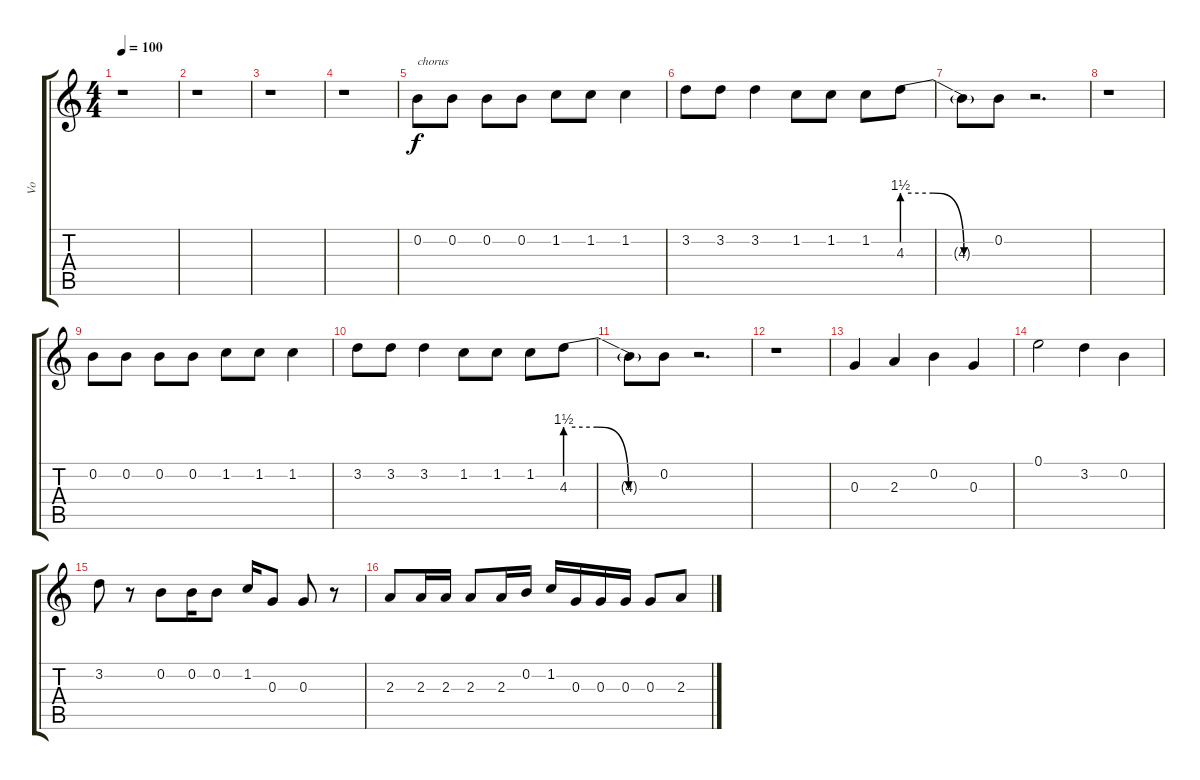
\track ("Vo" "Vo") {instrument acousticguitarnylon}
\staff {score tabs}
\tuning (E4 B3 G3 D3 A2 E2) {hide}
\ts (4 4)
\tempo 100
\clef g2
\ks c
r.1{dy f} |
r.1 |
r.1 |
r.1{volume 11 instrument distortionguitar} |
0.2.8{txt "chorus" lyrics (0 "") lyrics (1 "") lyrics (2 "") lyrics (3 "") lyrics (4 "")} 0.2.8{lyrics (0 "") lyrics (1 "") lyrics (2 "") lyrics (3 "") lyrics (4 "")} 0.2.8{lyrics (0 "") lyrics (1 "") lyrics (2 "") lyrics (3 "") lyrics (4 "")} 0.2.8{lyrics (0 "") lyrics (1 "") lyrics (2 "") lyrics (3 "") lyrics (4 "")} 1.2.8{lyrics (0 "") lyrics (1 "") lyrics (2 "") lyrics (3 "") lyrics (4 "")} 1.2.8{lyrics (0 "") lyrics (1 "") lyrics (2 "") lyrics (3 "") lyrics (4 "")} 1.2.4{lyrics (0 "") lyrics (1 "") lyrics (2 "") lyrics (3 "") lyrics (4 "")} |
3.2.8{lyrics (0 "") lyrics (1 "") lyrics (2 "") lyrics (3 "") lyrics (4 "")} 3.2.8{lyrics (0 "") lyrics (1 "") lyrics (2 "") lyrics (3 "") lyrics (4 "")} 3.2.4{lyrics (0 "") lyrics (1 "") lyrics (2 "") lyrics (3 "") lyrics (4 "")} 1.2.8{lyrics (0 "") lyrics (1 "") lyrics (2 "") lyrics (3 "") lyrics (4 "")} 1.2.8{lyrics (0 "") lyrics (1 "") lyrics (2 "") lyrics (3 "") lyrics (4 "")} 1.2.8{lyrics (0 "") lyrics (1 "") lyrics (2 "") lyrics (3 "") lyrics (4 "")} 4.3{be (custom 0 6 20 6 40 0 60 0)}.8{lyrics (0 "") lyrics (1 "") lyrics (2 "") lyrics (3 "") lyrics (4 "")} |
4.3{t}.8{lyrics (0 "") lyrics (1 "") lyrics (2 "") lyrics (3 "") lyrics (4 "")} 0.2.8{lyrics (0 "") lyrics (1 "") lyrics (2 "") lyrics (3 "") lyrics (4 "")} r.2{d} |
r.1 |
0.2.8{lyrics (0 "") lyrics (1 "") lyrics (2 "") lyrics (3 "") lyrics (4 "")} 0.2.8{lyrics (0 "") lyrics (1 "") lyrics (2 "") lyrics (3 "") lyrics (4 "")} 0.2.8{lyrics (0 "") lyrics (1 "") lyrics (2 "") lyrics (3 "") lyrics (4 "")} 0.2.8{lyrics (0 "") lyrics (1 "") lyrics (2 "") lyrics (3 "") lyrics (4 "")} 1.2.8{lyrics (0 "") lyrics (1 "") lyrics (2 "") lyrics (3 "") lyrics (4 "")} 1.2.8{lyrics (0 "") lyrics (1 "") lyrics (2 "") lyrics (3 "") lyrics (4 "")} 1.2.4{lyrics (0 "") lyrics (1 "") lyrics (2 "") lyrics (3 "") lyrics (4 "")} |
3.2.8{lyrics (0 "") lyrics (1 "") lyrics (2 "") lyrics (3 "") lyrics (4 "")} 3.2.8{lyrics (0 "") lyrics (1 "") lyrics (2 "") lyrics (3 "") lyrics (4 "")} 3.2.4{lyrics (0 "") lyrics (1 "") lyrics (2 "") lyrics (3 "") lyrics (4 "")} 1.2.8{lyrics (0 "") lyrics (1 "") lyrics (2 "") lyrics (3 "") lyrics (4 "")} 1.2.8{lyrics (0 "") lyrics (1 "") lyrics (2 "") lyrics (3 "") lyrics (4 "")} 1.2.8{lyrics (0 "") lyrics (1 "") lyrics (2 "") lyrics (3 "") lyrics (4 "")} 4.3{be (custom 0 6 20 6 40 0 60 0)}.8{lyrics (0 "") lyrics (1 "") lyrics (2 "") lyrics (3 "") lyrics (4 "")} |
4.3{t}.8{lyrics (0 "") lyrics (1 "") lyrics (2 "") lyrics (3 "") lyrics (4 "")} 0.2.8{lyrics (0 "") lyrics (1 "") lyrics (2 "") lyrics (3 "") lyrics (4 "")} r.2{d} |
r.1 |
0.3.4{lyrics (0 "") lyrics (1 "") lyrics (2 "") lyrics (3 "") lyrics (4 "")} 2.3.4{lyrics (0 "") lyrics (1 "") lyrics (2 "") lyrics (3 "") lyrics (4 "")} 0.2.4{lyrics (0 "") lyrics (1 "") lyrics (2 "") lyrics (3 "") lyrics (4 "")} 0.3.4{lyrics (0 "") lyrics (1 "") lyrics (2 "") lyrics (3 "") lyrics (4 "")} |
0.1.2{lyrics (0 "") lyrics (1 "") lyrics (2 "") lyrics (3 "") lyrics (4 "")} 3.2.4{lyrics (0 "") lyrics (1 "") lyrics (2 "") lyrics (3 "") lyrics (4 "")} 0.2.4{lyrics (0 "") lyrics (1 "") lyrics (2 "") lyrics (3 "") lyrics (4 "")} |
3.2.8{lyrics (0 "") lyrics (1 "") lyrics (2 "") lyrics (3 "") lyrics (4 "")} r.8 0.2.8{lyrics (0 "") lyrics (1 "") lyrics (2 "") lyrics (3 "") lyrics (4 "")} 0.2.16{lyrics (0 "") lyrics (1 "") lyrics (2 "") lyrics (3 "") lyrics (4 "")} 0.2.8{lyrics (0 "") lyrics (1 "") lyrics (2 "") lyrics (3 "") lyrics (4 "")} 1.2.16{lyrics (0 "") lyrics (1 "") lyrics (2 "") lyrics (3 "") lyrics (4 "")} 0.3.8{lyrics (0 "") lyrics (1 "") lyrics (2 "") lyrics (3 "") lyrics (4 "")} 0.3.8{lyrics (0 "") lyrics (1 "") lyrics (2 "") lyrics (3 "") lyrics (4 "")} r.8 |
2.3.8{lyrics (0 "") lyrics (1 "") lyrics (2 "") lyrics (3 "") lyrics (4 "")} 2.3.16{lyrics (0 "") lyrics (1 "") lyrics (2 "") lyrics (3 "") lyrics (4 "")} 2.3.16{lyrics (0 "") lyrics (1 "") lyrics (2 "") lyrics (3 "") lyrics (4 "")} 2.3.8{lyrics (0 "") lyrics (1 "") lyrics (2 "") lyrics (3 "") lyrics (4 "")} 2.3.16{lyrics (0 "") lyrics (1 "") lyrics (2 "") lyrics (3 "") lyrics (4 "")} 0.2.16{lyrics (0 "") lyrics (1 "") lyrics (2 "") lyrics (3 "") lyrics (4 "")} 1.2.16{lyrics (0 "") lyrics (1 "") lyrics (2 "") lyrics (3 "") lyrics (4 "")} 0.3.16{lyrics (0 "") lyrics (1 "") lyrics (2 "") lyrics (3 "") lyrics (4 "")} 0.3.16{lyrics (0 "") lyrics (1 "") lyrics (2 "") lyrics (3 "") lyrics (4 "")} 0.3.16{lyrics (0 "") lyrics (1 "") lyrics (2 "") lyrics (3 "") lyrics (4 "")} 0.3.8{lyrics (0 "") lyrics (1 "") lyrics (2 "") lyrics (3 "") lyrics (4 "")} 2.3.8{lyrics (0 "") lyrics (1 "") lyrics (2 "") lyrics (3 "") lyrics (4 "")}
